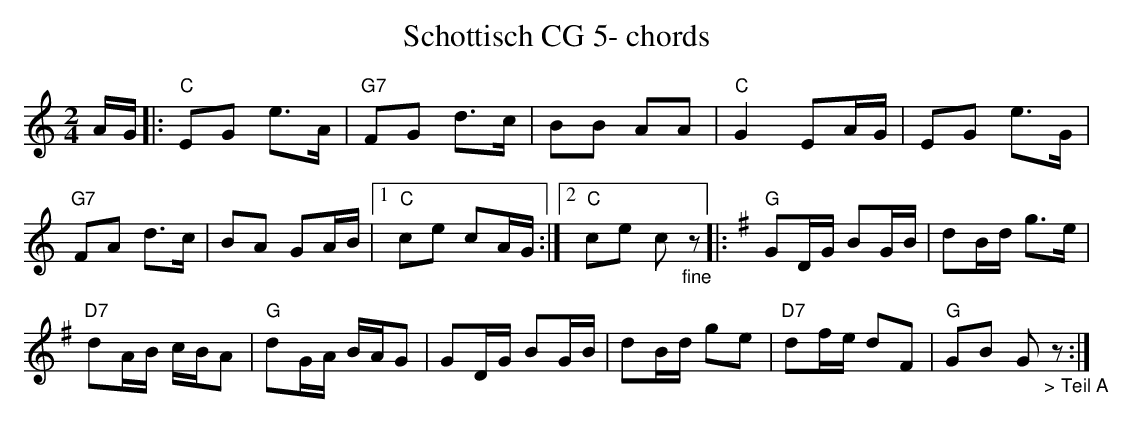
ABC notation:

X:1
T:Schottisch CG 5- chords
M:2/4
L:1/16
K:Cmaj%%MIDI gchordon
AG |: "C"E2G2 e3A | "G7"F2G2 d3c | B2B2 A2A2 | "C"G4 E2AG | E2G2 e3G |
"G7"F2A2 d3c | B2A2 G2AB |1 "C"c2e2 c2AG :|2 "C"c2e2 c2"_fine"z2 |: [K:Gmaj] "G"G2DG B2GB | d2Bd g3e |
"D7"d2AB cBA2 | "G"d2GA BAG2 | G2DG B2GB | d2Bd g2e2 | "D7"d2fe d2F2 | "G"G2B2 G2"_> Teil A"z2 :|
